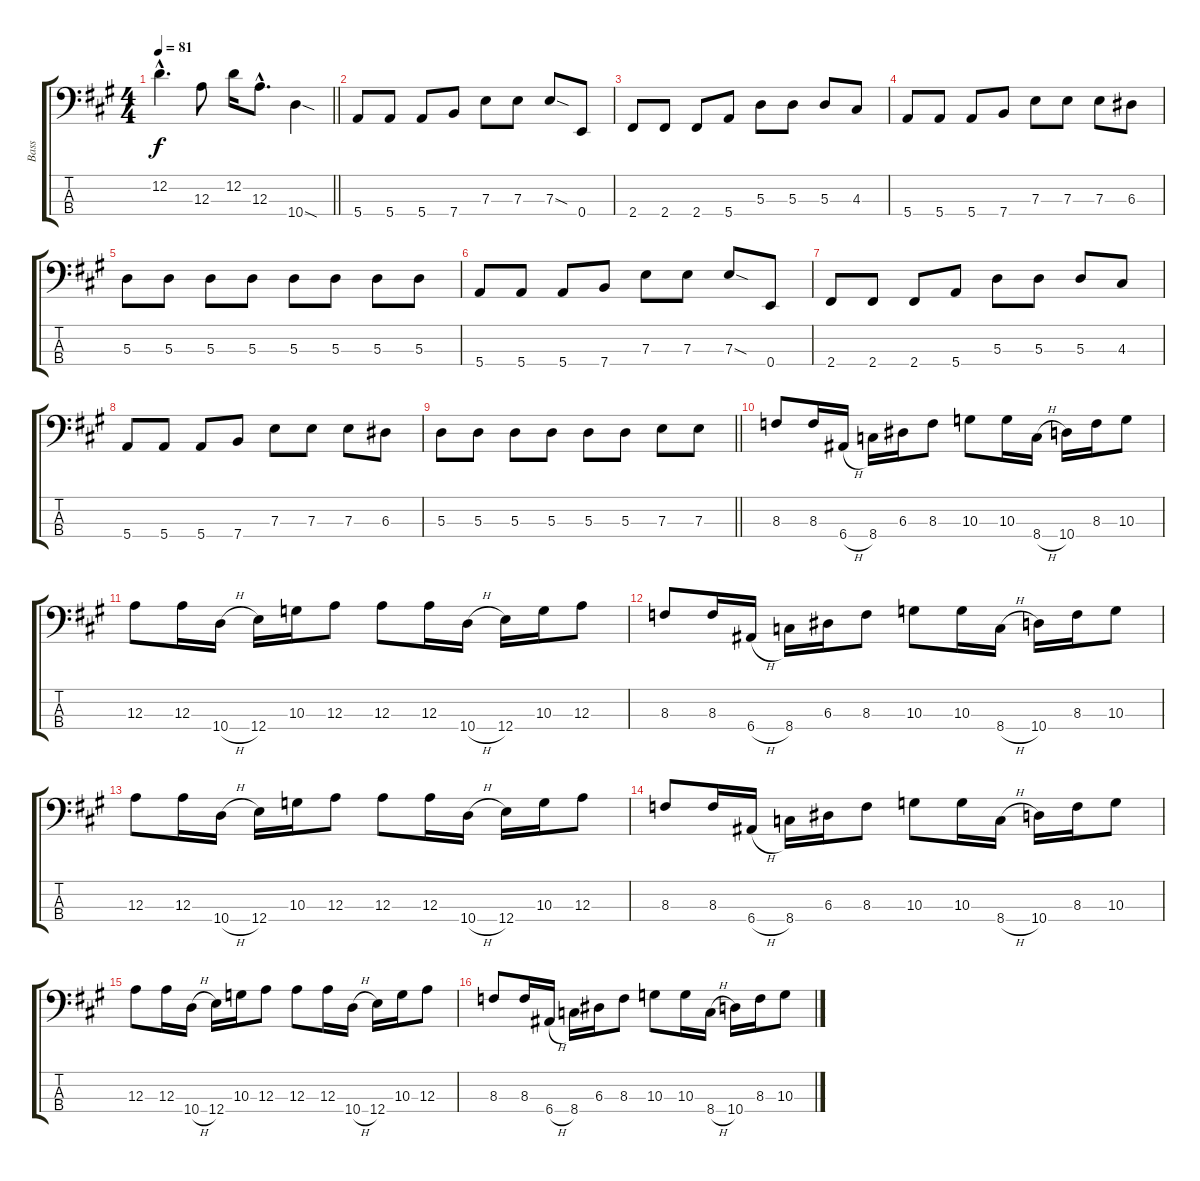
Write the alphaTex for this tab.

\track ("Bass" "Bass") {instrument electricbasspick}
\staff {score tabs}
\tuning (G2 D2 A1 E1) {hide}
\ts (4 4)
\tempo 81
\clef f4
\barLineRight lightlight
\ks a
12.2{hac}.4{d dy f} 12.3.8 12.2.16 12.3{hac}.8{d} 10.4{sod}.4 |
5.4.8 5.4.8 5.4.8 7.4.8 7.3.8 7.3.8 7.3{sod}.8 0.4.8 |
2.4.8 2.4.8 2.4.8 5.4.8 5.3.8 5.3.8 5.3.8 4.3.8 |
5.4.8 5.4.8 5.4.8 7.4.8 7.3.8 7.3.8 7.3.8 6.3.8 |
5.3.8 5.3.8 5.3.8 5.3.8 5.3.8 5.3.8 5.3.8 5.3.8 |
5.4.8 5.4.8 5.4.8 7.4.8 7.3.8 7.3.8 7.3{sod}.8 0.4.8 |
2.4.8 2.4.8 2.4.8 5.4.8 5.3.8 5.3.8 5.3.8 4.3.8 |
5.4.8 5.4.8 5.4.8 7.4.8 7.3.8 7.3.8 7.3.8 6.3.8 |
\barLineRight lightlight
5.3.8 5.3.8 5.3.8 5.3.8 5.3.8 5.3.8 7.3.8 7.3.8 |
8.3.8 8.3.16 6.4{h}.16 8.4.16 6.3.16 8.3.8 10.3.8 10.3.16 8.4{h}.16 10.4.16 8.3.16 10.3.8 |
12.3.8 12.3.16 10.4{h}.16 12.4.16 10.3.16 12.3.8 12.3.8 12.3.16 10.4{h}.16 12.4.16 10.3.16 12.3.8 |
8.3.8 8.3.16 6.4{h}.16 8.4.16 6.3.16 8.3.8 10.3.8 10.3.16 8.4{h}.16 10.4.16 8.3.16 10.3.8 |
12.3.8 12.3.16 10.4{h}.16 12.4.16 10.3.16 12.3.8 12.3.8 12.3.16 10.4{h}.16 12.4.16 10.3.16 12.3.8 |
8.3.8 8.3.16 6.4{h}.16 8.4.16 6.3.16 8.3.8 10.3.8 10.3.16 8.4{h}.16 10.4.16 8.3.16 10.3.8 |
12.3.8 12.3.16 10.4{h}.16 12.4.16 10.3.16 12.3.8 12.3.8 12.3.16 10.4{h}.16 12.4.16 10.3.16 12.3.8 |
8.3.8 8.3.16 6.4{h}.16 8.4.16 6.3.16 8.3.8 10.3.8 10.3.16 8.4{h}.16 10.4.16 8.3.16 10.3.8
